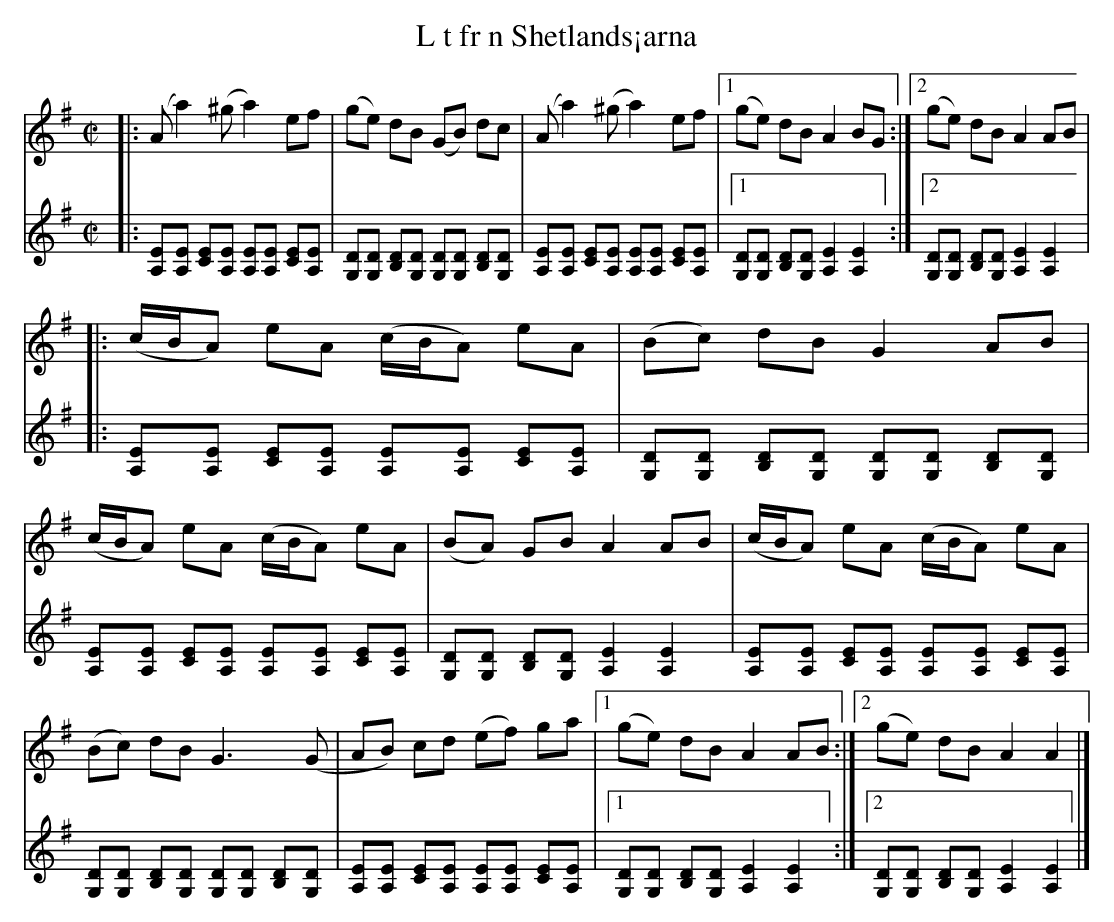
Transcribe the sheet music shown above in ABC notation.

X:1
T: L t fr n Shetlands¡arna
M: C|
K: G
V: 1
|: (Aa2)(^ga2)ef | (ge) dB (GB) dc | (Aa2)(^ga2)ef |1 (ge) dB A2 BG :|2 (ge) dB A2 AB |
|: (c/B/A) eA (c/B/A) eA | (Bc) dB G2 AB | (c/B/A) eA (c/B/A) eA | (BA) GB A2 AB | (c/B/A) eA (c/B/A) eA | (Bc) dB G3(G | AB) cd (ef) ga |1 (ge) dB A2 AB :|2 (ge) dB A2 A2 |]
V: 2
|: [A,E][A,E] [CE][A,E] [A,E][A,E] [CE][A,E] | [G,D][G,D] [B,D][G,D] [G,D][G,D] [B,D][G,D] | [A,E][A,E] [CE][A,E] [A,E][A,E] [CE][A,E] |1 [G,D][G,D] [B,D][G,D] [A,2E2] [A,2E2] :|2 [G,D][G,D] [B,D][G,D] [A,2E2] [A,2E2] |
|: [A,E][A,E] [CE][A,E] [A,E][A,E] [CE][A,E] | [G,D][G,D] [B,D][G,D] [G,D][G,D] [B,D][G,D] | [A,E][A,E] [CE][A,E] [A,E][A,E] [CE][A,E] | [G,D][G,D] [B,D][G,D] [A,2E2] [A,2E2] |
[A,E][A,E] [CE][A,E] [A,E][A,E] [CE][A,E] | [G,D][G,D] [B,D][G,D] [G,D][G,D] [B,D][G,D] | [A,E][A,E] [CE][A,E] [A,E][A,E] [CE][A,E] |1 [G,D][G,D] [B,D][G,D] [A,2E2] [A,2E2] :|2 [G,D][G,D] [B,D][G,D] [A,2E2] [A,2E2] |]
